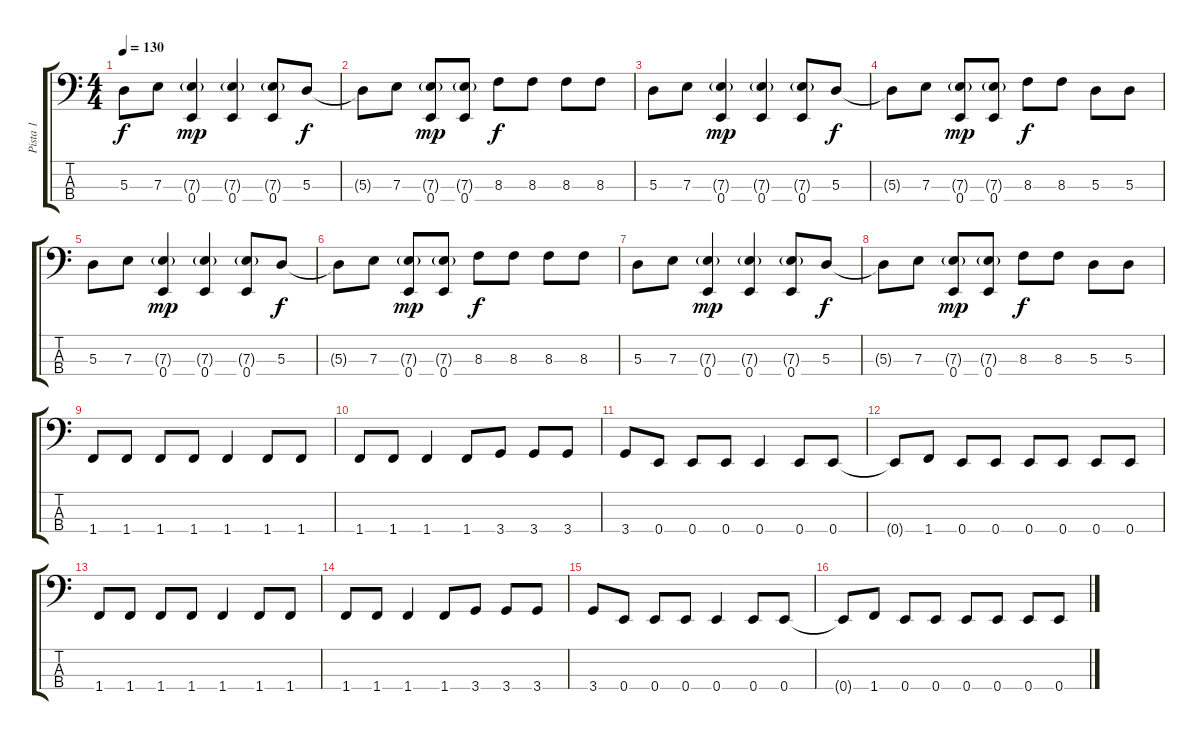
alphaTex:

\track ("Pista 1" "Pista 1") {instrument electricbassfinger}
\staff {score tabs}
\tuning (G2 D2 A1 E1) {hide}
\ts (4 4)
\tempo 130
\clef f4
\ks c
5.3.8{dy f instrument electricbassfinger} 7.3.8 (7.3{g} 0.4).4{dy mp} (7.3{g} 0.4).4 (7.3{g} 0.4).8 5.3.8{dy f} |
5.3{t}.8 7.3.8 (7.3{g} 0.4).8{dy mp} (7.3{g} 0.4).8 8.3.8{dy f} 8.3.8 8.3.8 8.3.8 |
5.3.8 7.3.8 (7.3{g} 0.4).4{dy mp} (7.3{g} 0.4).4 (7.3{g} 0.4).8 5.3.8{dy f} |
5.3{t}.8 7.3.8 (7.3{g} 0.4).8{dy mp} (7.3{g} 0.4).8 8.3.8{dy f} 8.3.8 5.3.8 5.3.8 |
5.3.8 7.3.8 (7.3{g} 0.4).4{dy mp} (7.3{g} 0.4).4 (7.3{g} 0.4).8 5.3.8{dy f} |
5.3{t}.8 7.3.8 (7.3{g} 0.4).8{dy mp} (7.3{g} 0.4).8 8.3.8{dy f} 8.3.8 8.3.8 8.3.8 |
5.3.8 7.3.8 (7.3{g} 0.4).4{dy mp} (7.3{g} 0.4).4 (7.3{g} 0.4).8 5.3.8{dy f} |
5.3{t}.8 7.3.8 (7.3{g} 0.4).8{dy mp} (7.3{g} 0.4).8 8.3.8{dy f} 8.3.8 5.3.8 5.3.8 |
1.4.8 1.4.8 1.4.8 1.4.8 1.4.4 1.4.8 1.4.8 |
1.4.8 1.4.8 1.4.4 1.4.8 3.4.8 3.4.8 3.4.8 |
3.4.8 0.4.8 0.4.8 0.4.8 0.4.4 0.4.8 0.4.8 |
0.4{t}.8 1.4.8 0.4.8 0.4.8 0.4.8 0.4.8 0.4.8 0.4.8 |
1.4.8 1.4.8 1.4.8 1.4.8 1.4.4 1.4.8 1.4.8 |
1.4.8 1.4.8 1.4.4 1.4.8 3.4.8 3.4.8 3.4.8 |
3.4.8 0.4.8 0.4.8 0.4.8 0.4.4 0.4.8 0.4.8 |
0.4{t}.8 1.4.8 0.4.8 0.4.8 0.4.8 0.4.8 0.4.8 0.4.8
